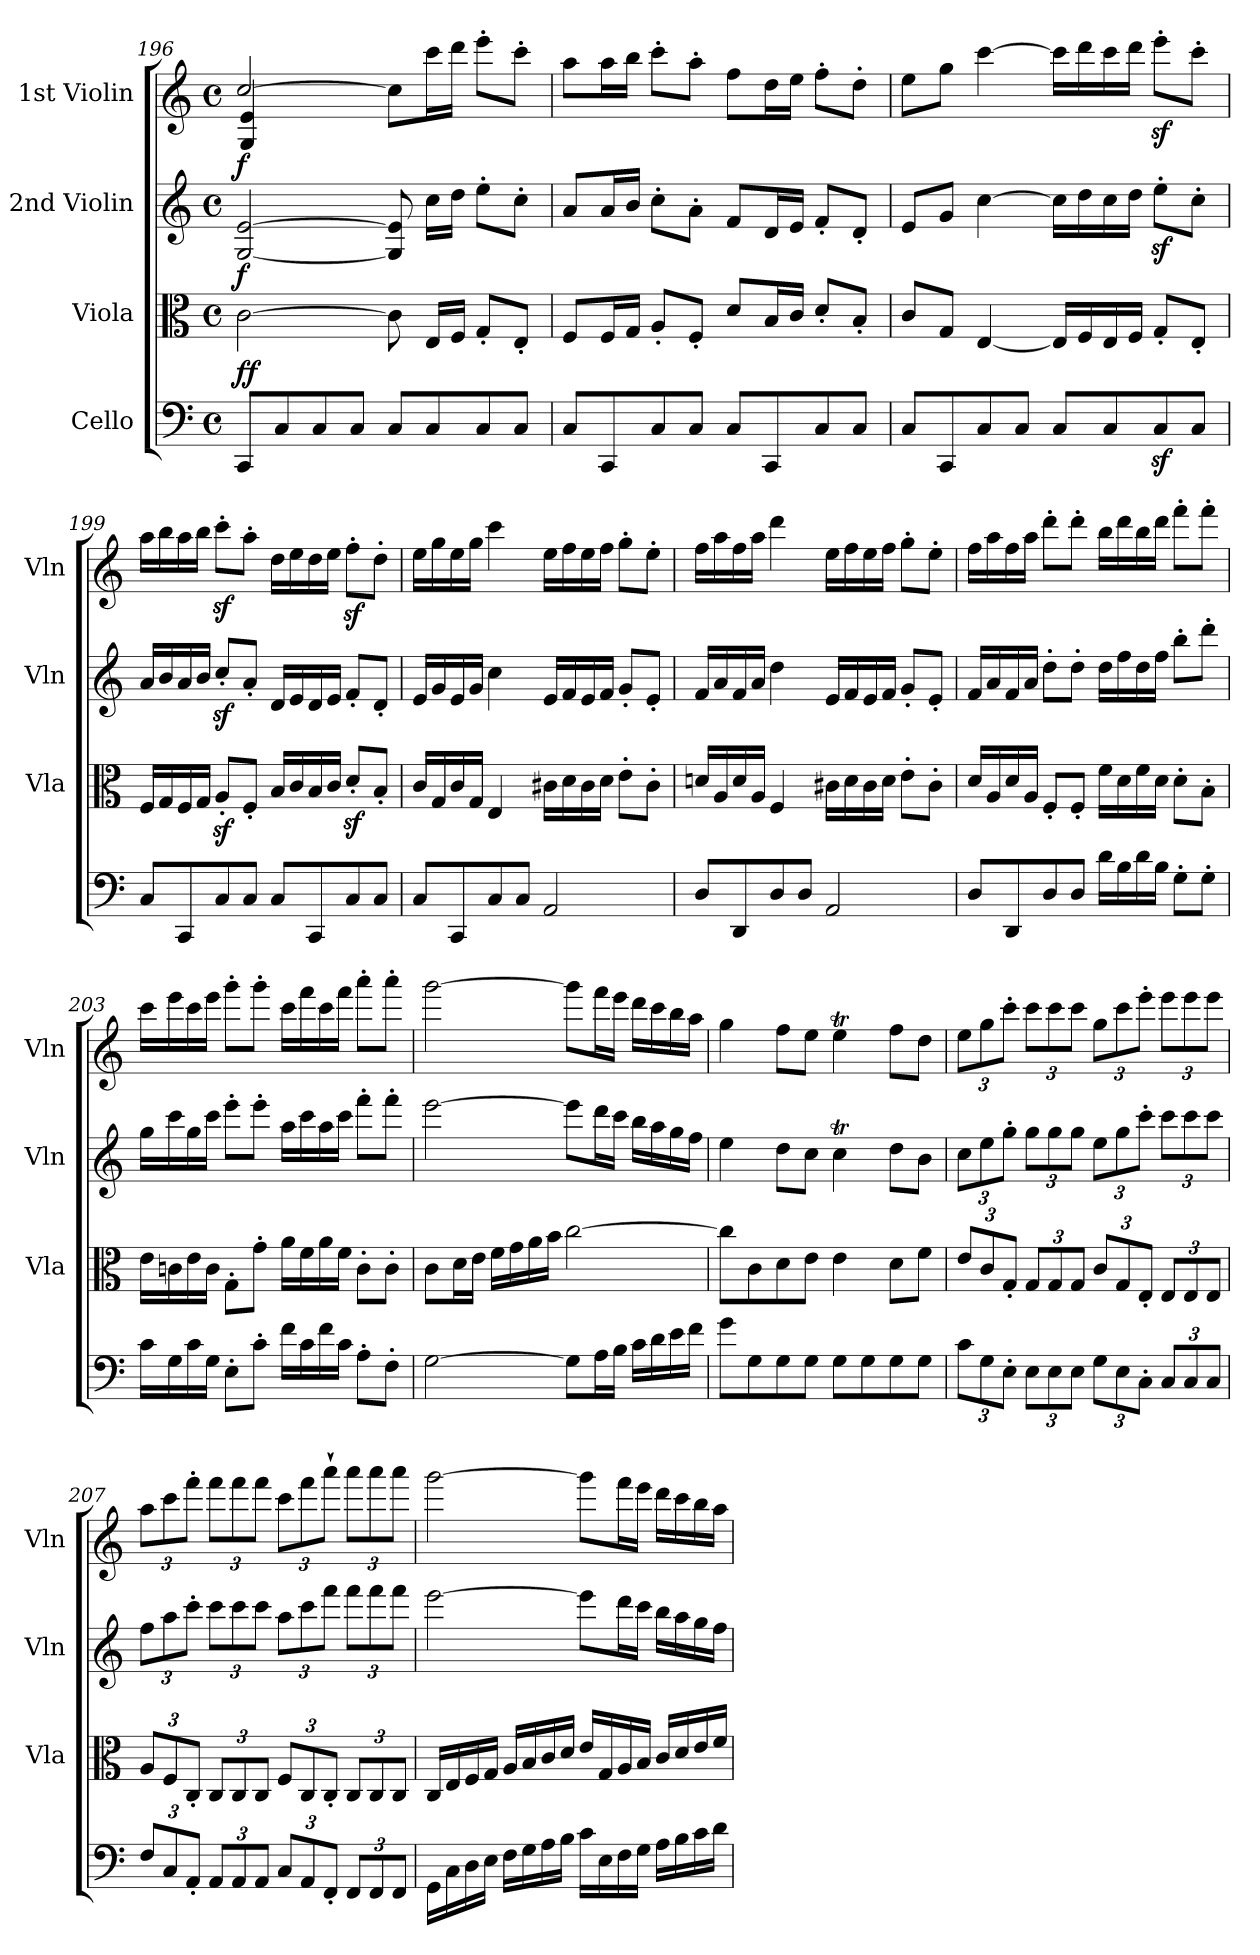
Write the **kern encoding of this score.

**kern	**dynam	**kern	**dynam	**kern	**dynam	**kern
*part4	*part4	*part3	*part3	*part2	*part2	*part1
*staff4	*staff4	*staff3	*staff3	*staff2	*staff2	*staff1
*I"Cello	*	*I"Viola	*	*I"2nd Violin	*	*I"1st Violin
*	*	*I'Vla	*	*I'Vln	*	*I'Vln
*clefF4	*	*clefC3	*	*clefG2	*	*clefG2
*k[]	*	*k[]	*	*k[]	*	*k[]
*M4/4	*	*M4/4	*	*M4/4	*	*M4/4
*met(c)	*	*met(c)	*	*met(c)	*	*met(c)
=196	=196	=196	=196	=196	=196	=196
*	*	*	*	*	*	*^
!	!LO:DY:b	!	!	!	!	!	!
!	!LO:DY:n=1:a	!	!LO:DY:a	!	!LO:DY:a	!	!
8CC/L	f f	[2c\	f	[2G/ [2e/	f	[2cc/	4G/ 4e/
8C/	.	.	.	.	.	.	.
8C/	.	.	.	.	.	.	2.ryy
8C/J	.	.	.	.	.	.	.
8C/L	.	8c\]	.	8G/] 8e/]	.	8cc\L]	.
8C/	.	16E/LL	.	16cc\LL	.	16ccc\L	.
.	.	16F/JJ	.	16dd\JJ	.	16ddd\JJ	.
8C/	.	8G'/L	.	8ee'\L	.	8eee'\L	.
8C/J	.	8E'/J	.	8cc'\J	.	8ccc'\J	.
*	*	*	*	*	*	*v	*v
=197	=197	=197	=197	=197	=197	=197
8C/L	.	8F/L	.	8a/L	.	8aa\L
8CC/	.	16F/L	.	16a/L	.	16aa\L
.	.	16G/JJ	.	16b/JJ	.	16bb\JJ
8C/	.	8A'/L	.	8cc'\L	.	8ccc'\L
8C/J	.	8F'/J	.	8a'\J	.	8aa'\J
8C/L	.	8d/L	.	8f/L	.	8ff\L
8CC/	.	16B/L	.	16d/L	.	16dd\L
.	.	16c/JJ	.	16e/JJ	.	16ee\JJ
8C/	.	8d'/L	.	8f'/L	.	8ff'\L
8C/J	.	8B'/J	.	8d'/J	.	8dd'\J
!!LO:PB:g=z
=198	=198	=198	=198	=198	=198	=198
8C/L	.	8c/L	.	8e/L	.	8ee\L
8CC/	.	8G/J	.	8g/J	.	8gg\J
8C/	.	[4E/	.	[4cc\	.	[4ccc\
8C/J	.	.	.	.	.	.
8C/L	.	16E/LL]	.	16cc\LL]	.	16ccc\LL]
.	.	16F/	.	16dd\	.	16ddd\
8C/	.	16E/	.	16cc\	.	16ccc\
.	.	16F/JJ	.	16dd\JJ	.	16ddd\JJ
8Cz>/	.	8G'/L	.	8eez<'\L	.	8eeez<'\L
8C/J	.	8E'/J	.	8cc'\J	.	8ccc'\J
=199	=199	=199	=199	=199	=199	=199
8C/L	.	16F/LL	.	16a/LL	.	16aa\LL
.	.	16G/	.	16b/	.	16bb\
8CC/	.	16F/	.	16a/	.	16aa\
.	.	16G/JJ	.	16b/JJ	.	16bb\JJ
8C/	.	8Az<'/L	.	8ccz<'/L	.	8cccz<'\L
8C/J	.	8F'/J	.	8a'/J	.	8aa'\J
8C/L	.	16B/LL	.	16d/LL	.	16dd\LL
.	.	16c/	.	16e/	.	16ee\
8CC/	.	16B/	.	16d/	.	16dd\
.	.	16c/JJ	.	16e/JJ	.	16ee\JJ
8C/	.	8dz>'/L	.	8f'/L	.	8ffz<'\L
8C/J	.	8B'/J	.	8d'/J	.	8dd'\J
=200	=200	=200	=200	=200	=200	=200
8C/L	.	16c/LL	.	16e/LL	.	16ee\LL
.	.	16G/	.	16g/	.	16gg\
8CC/	.	16c/	.	16e/	.	16ee\
.	.	16G/JJ	.	16g/JJ	.	16gg\JJ
8C/	.	4E/	.	4cc\	.	4ccc\
8C/J	.	.	.	.	.	.
2AA/	.	16c#X\LL	.	16e/LL	.	16ee\LL
.	.	16d\	.	16f/	.	16ff\
.	.	16c#\	.	16e/	.	16ee\
.	.	16d\JJ	.	16f/JJ	.	16ff\JJ
.	.	8e'\L	.	8g'/L	.	8gg'\L
.	.	8c#'\J	.	8e'/J	.	8ee'\J
!!LO:LB:g=z
=201	=201	=201	=201	=201	=201	=201
8D/L	.	16dn/LL	.	16f/LL	.	16ff\LL
.	.	16A/	.	16a/	.	16aa\
8DD/	.	16d/	.	16f/	.	16ff\
.	.	16A/JJ	.	16a/JJ	.	16aa\JJ
8D/	.	4F/	.	4dd\	.	4ddd\
8D/J	.	.	.	.	.	.
2AA/	.	16c#X\LL	.	16e/LL	.	16ee\LL
.	.	16d\	.	16f/	.	16ff\
.	.	16c#\	.	16e/	.	16ee\
.	.	16d\JJ	.	16f/JJ	.	16ff\JJ
.	.	8e'\L	.	8g'/L	.	8gg'\L
.	.	8c#'\J	.	8e'/J	.	8ee'\J
=202	=202	=202	=202	=202	=202	=202
8D/L	.	16d/LL	.	16f/LL	.	16ff\LL
.	.	16A/	.	16a/	.	16aa\
8DD/	.	16d/	.	16f/	.	16ff\
.	.	16A/JJ	.	16a/JJ	.	16aa\JJ
8D/	.	8F'/L	.	8dd'\L	.	8ddd'\L
8D/J	.	8F'/J	.	8dd'\J	.	8ddd'\J
16d\LL	.	16f\LL	.	16dd\LL	.	16bb\LL
16B\	.	16d\	.	16ff\	.	16ddd\
16d\	.	16f\	.	16dd\	.	16bb\
16B\JJ	.	16d\JJ	.	16ff\JJ	.	16ddd\JJ
8G'\L	.	8d'\L	.	8bb'\L	.	8fff'\L
8G'\J	.	8B'\J	.	8ddd'\J	.	8fff'\J
=203	=203	=203	=203	=203	=203	=203
16c\LL	.	16e\LL	.	16gg\LL	.	16ccc\LL
16G\	.	16cn\	.	16ccc\	.	16eee\
16c\	.	16e\	.	16gg\	.	16ccc\
16G\JJ	.	16c\JJ	.	16ccc\JJ	.	16eee\JJ
8E'\L	.	8G'\L	.	8eee'\L	.	8ggg'\L
8c'\J	.	8g'\J	.	8eee'\J	.	8ggg'\J
16f\LL	.	16a\LL	.	16aa\LL	.	16ccc\LL
16c\	.	16f\	.	16ccc\	.	16fff\
16f\	.	16a\	.	16aa\	.	16ccc\
16c\JJ	.	16f\JJ	.	16ccc\JJ	.	16fff\JJ
8A'\L	.	8c'\L	.	8fff'\L	.	8aaa'\L
8F'\J	.	8c'\J	.	8fff'\J	.	8aaa'\J
!!LO:LB:g=z
=204	=204	=204	=204	=204	=204	=204
[2G\	.	8c\L	.	[2eee\	.	[2ggg\
.	.	16d\L	.	.	.	.
.	.	16e\JJ	.	.	.	.
.	.	16f\LL	.	.	.	.
.	.	16g\	.	.	.	.
.	.	16a\	.	.	.	.
.	.	16b\JJ	.	.	.	.
8G\L]	.	[2cc\	.	8eee\L]	.	8ggg\L]
16A\L	.	.	.	16ddd\L	.	16fff\L
16B\JJ	.	.	.	16ccc\JJ	.	16eee\JJ
16c\LL	.	.	.	16bb\LL	.	16ddd\LL
16d\	.	.	.	16aa\	.	16ccc\
16e\	.	.	.	16gg\	.	16bb\
16f\JJ	.	.	.	16ff\JJ	.	16aa\JJ
=205	=205	=205	=205	=205	=205	=205
8g\L	.	8cc\L]	.	4ee\	.	4gg\
8G\	.	8c\	.	.	.	.
8G\	.	8d\	.	8dd\L	.	8ff\L
8G\J	.	8e\J	.	8cc\J	.	8ee\J
8G\L	.	4e\	.	4ccT\	.	4eet\
8G\	.	.	.	.	.	.
8G\	.	8d\L	.	8dd\L	.	8ff\L
8G\J	.	8f\J	.	8b\J	.	8dd\J
=206	=206	=206	=206	=206	=206	=206
*Xbrackettup	*	*Xbrackettup	*	*Xbrackettup	*	*Xbrackettup
12c\L	.	12e/L	.	12cc\L	.	12ee\L
12G\	.	12c/	.	12ee\	.	12gg\
12E'\J	.	12G'/J	.	12gg'\J	.	12ccc'\J
12E\L	.	12G/L	.	12gg\L	.	12ccc\L
12E\	.	12G/	.	12gg\	.	12ccc\
12E\J	.	12G/J	.	12gg\J	.	12ccc\J
12G\L	.	12c/L	.	12ee\L	.	12gg\L
12E\	.	12G/	.	12gg\	.	12ccc\
12C'\J	.	12E'/J	.	12ccc'\J	.	12eee'\J
12C/L	.	12E/L	.	12ccc\L	.	12eee\L
12C/	.	12E/	.	12ccc\	.	12eee\
12C/J	.	12E/J	.	12ccc\J	.	12eee\J
!!LO:PB:g=z
=207	=207	=207	=207	=207	=207	=207
12F/L	.	12A/L	.	12ff\L	.	12aa\L
12C/	.	12F/	.	12aa\	.	12ccc\
12AA'/J	.	12C'/J	.	12ccc'\J	.	12fff'\J
12AA/L	.	12C/L	.	12ccc\L	.	12fff\L
12AA/	.	12C/	.	12ccc\	.	12fff\
12AA/J	.	12C/J	.	12ccc\J	.	12fff\J
12C/L	.	12F/L	.	12aa\L	.	12ccc\L
12AA/	.	12C/	.	12ccc\	.	12fff\
12FF'/J	.	12C'/J	.	12fff\J	.	12aaa''\J
12FF/L	.	12C/L	.	12fff\L	.	12aaa\L
12FF/	.	12C/	.	12fff\	.	12aaa\
12FF/J	.	12C/J	.	12fff\J	.	12aaa\J
=208	=208	=208	=208	=208	=208	=208
16GG\LL	.	16C/LL	.	[2eee\	.	[2ggg\
16C\	.	16E/	.	.	.	.
16D\	.	16F/	.	.	.	.
16E\JJ	.	16G/JJ	.	.	.	.
16F\LL	.	16A/LL	.	.	.	.
16G\	.	16B/	.	.	.	.
16A\	.	16c/	.	.	.	.
16B\JJ	.	16d/JJ	.	.	.	.
16c\LL	.	16e/LL	.	8eee\L]	.	8ggg\L]
16E\	.	16G/	.	.	.	.
16F\	.	16A/	.	16ddd\L	.	16fff\L
16G\JJ	.	16B/JJ	.	16ccc\JJ	.	16eee\JJ
16A\LL	.	16c/LL	.	16bb\LL	.	16ddd\LL
16B\	.	16d/	.	16aa\	.	16ccc\
16c\	.	16e/	.	16gg\	.	16bb\
16d\JJ	.	16f/JJ	.	16ff\JJ	.	16aa\JJ
=	=	=	=	=	=	=
*-	*-	*-	*-	*-	*-	*-
